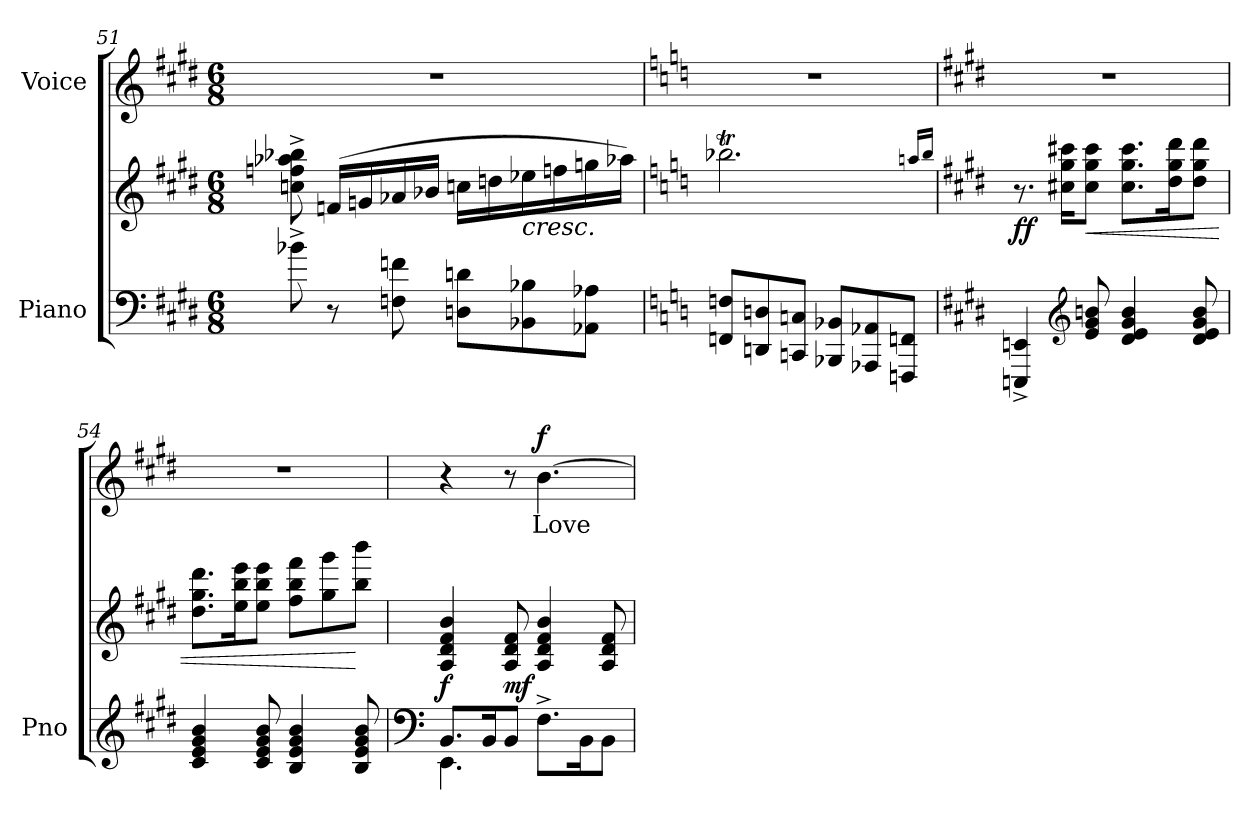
**kern	**kern	**dynam	**kern	**text	**dynam
*part2	*part2	*part2	*part1	*part1	*part1
*staff3	*staff2	*staff2/3	*staff1	*staff1	*staff1
*I"Piano	*	*	*I"Voice	*	*
*I'Pno	*	*	*	*	*
*clefF4	*clefG2	*	*clefG2	*	*
*k[f#c#g#d#]	*k[f#c#g#d#]	*	*k[f#c#g#d#]	*	*
*M6/8	*M6/8	*	*M6/8	*	*
=51	=51	=51	=51	=51	=51
8b-X^\	8ccn\^ 8ffn\^ 8aa-X\^ 8bb-X\^	.	2.r	.	.
8r	(16fn/LL	.	.	.	.
.	16gn/	.	.	.	.
8Fn\ 8fn\	16a-X/	.	.	.	.
.	16b-X/JJ	.	.	.	.
8Dn\ 8dn\L	16ccn\LL	.	.	.	.
.	16ddn\	.	.	.	.
!	!	!LO:HP:b	!	!	!
8BB-X\ 8B-X\	16ee-X\	<	.	.	.
.	16ffn\	.	.	.	.
8AA-X\ 8A-X\J	16ggn\	.	.	.	.
.	16aa-X\JJ)	.	.	.	.
=52	=52	=52	=52	=52	=52
*k[]	*k[]	*	*k[]	*	*
8FFn/ 8Fn/L	2.bb-XT\	.	2.r	.	.
8DDn/ 8Dn/	.	.	.	.	.
8CCn/ 8Cn/J	.	.	.	.	.
8BBB-X/ 8BB-X/L	.	.	.	.	.
8AAA-X/ 8AA-X/	.	.	.	.	.
8FFFn/ 8FFn/J	.	.	.	.	.
.	16qaan/LL	.	.	.	.
.	16qbb-/JJ	.	.	.	.
=53	=53	=53	=53	=53	=53
*k[f#c#g#d#]	*k[f#c#g#d#]	*	*k[f#c#g#d#]	*	*
!	!	!LO:DY:b	!	!	!
4EEEn/^> 4EEn/^>	8.r	ff	2.r	.	.
.	16cc#X\ 16gg#\ 16ccc#X\KL	.	.	.	.
*clefG2	*	*	*	*	*
!	!	!LO:HP:b	!	!	!
8e/ 8g#/ 8bn/	8cc#\ 8gg#\ 8ccc#\J	<	.	.	.
4d#/ 4e/ 4g#/ 4b/	8.cc#\ 8.gg#\ 8.ccc#\L	.	.	.	.
.	16dd#\ 16gg#\ 16ddd#\K	.	.	.	.
8d#/ 8e/ 8g#/ 8b/	8dd#\ 8gg#\ 8ddd#\J	.	.	.	.
=54	=54	=54	=54	=54	=54
4c#/ 4e/ 4g#/ 4b/	8.dd#\ 8.gg#\ 8.ddd#\L	.	2.r	.	.
.	16ee\ 16bb\ 16eee\K	.	.	.	.
8c#/ 8e/ 8g#/ 8b/	8ee\ 8bb\ 8eee\J	.	.	.	.
4B/ 4e/ 4g#/ 4b/	8ff#\ 8bb\ 8fff#\L	.	.	.	.
.	8gg#\ 8ggg#\	.	.	.	.
8B/ 8e/ 8g#/ 8b/	8bb\ 8bbb\J	[	.	.	.
=55	=55	=55	=55	=55	=55
*clefF4	*	*	*	*	*
*^	*	*	*	*	*
!	!	!	!LO:DY:b	!	!	!
8.BB/L	4.EE\	4A/ 4d#/ 4f#/ 4b/	f	4r	.	.
16BB/K	.	.	.	.	.	.
!	!	!	!LO:DY:n=1:b	!	!	!
8BB/J	.	8A/ 8d#/ 8f#/	[ mf	8r	.	.
!	!	!	!	!	!	!LO:DY:a
8.F#^>\L	4.ryy	4A/ 4d#/ 4f#/ 4b/	.	[4.b\	Love	f
16BB\K	.	.	.	.	.	.
8BB\J	.	8A/ 8d#/ 8f#/	.	.	.	.
*v	*v	*	*	*	*	*
=	=	=	=	=	=
*-	*-	*-	*-	*-	*-
